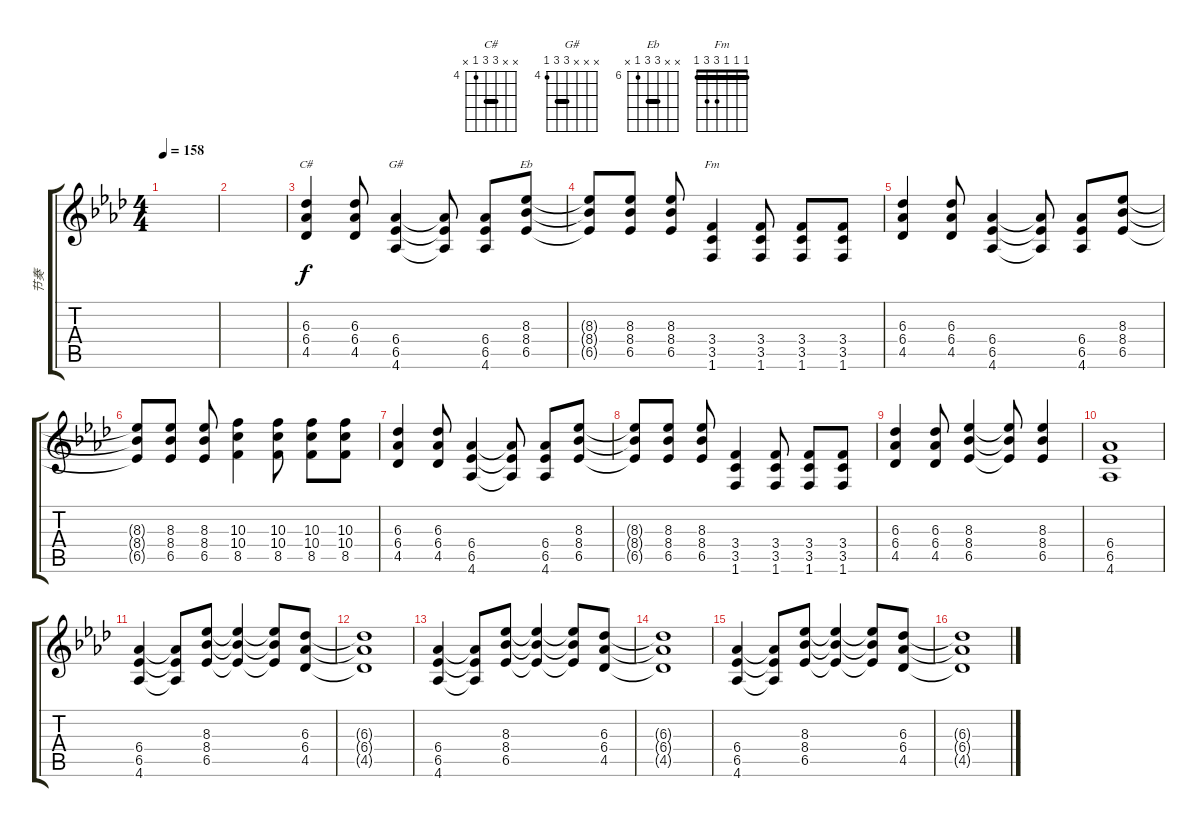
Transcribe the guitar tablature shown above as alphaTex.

\track ("节奏" "节奏") {instrument overdrivenguitar}
\staff {score tabs}
\tuning (E4 B3 G3 D3 A2 E2) {hide}
\chord ("C#" x x 6 6 4 x) {firstfret 4 barre 6}
\chord ("G#" x x x 6 6 4) {firstfret 4 barre 6}
\chord ("Eb" x x 8 8 6 x) {firstfret 6 barre 8}
\chord ("Fm" 1 1 1 3 3 1) {barre 1}
\ts (4 4)
\tempo 158
\clef g2
\ks ab
|
|
(6.3 6.4 4.5).4{ch "C#"} (6.3 6.4 4.5).8 (6.4 6.5 4.6).4{ch "G#"} (6.4{t} 6.5{t} 4.6{t}).8 (6.4 6.5 4.6).8 (8.3 8.4 6.5).8{ch "Eb"} |
(8.3{t} 8.4{t} 6.5{t}).8 (8.3 8.4 6.5).8 (8.3 8.4 6.5).8 (3.4 3.5 1.6).4{ch "Fm"} (3.4 3.5 1.6).8 (3.4 3.5 1.6).8 (3.4 3.5 1.6).8 |
(6.3 6.4 4.5).4 (6.3 6.4 4.5).8 (6.4 6.5 4.6).4 (6.4{t} 6.5{t} 4.6{t}).8 (6.4 6.5 4.6).8 (8.3 8.4 6.5).8 |
(8.3{t} 8.4{t} 6.5{t}).8 (8.3 8.4 6.5).8 (8.3 8.4 6.5).8 (10.3 10.4 8.5).4 (10.3 10.4 8.5).8 (10.3 10.4 8.5).8 (10.3 10.4 8.5).8 |
(6.3 6.4 4.5).4 (6.3 6.4 4.5).8 (6.4 6.5 4.6).4 (6.4{t} 6.5{t} 4.6{t}).8 (6.4 6.5 4.6).8 (8.3 8.4 6.5).8 |
(8.3{t} 8.4{t} 6.5{t}).8 (8.3 8.4 6.5).8 (8.3 8.4 6.5).8 (3.4 3.5 1.6).4 (3.4 3.5 1.6).8 (3.4 3.5 1.6).8 (3.4 3.5 1.6).8 |
(6.3 6.4 4.5).4{txt ""} (6.3 6.4 4.5).8 (8.3 8.4 6.5).4 (8.3{t} 8.4{t} 6.5{t}).8 (8.3 8.4 6.5).4 |
(6.4 6.5 4.6).1 |
(6.4 6.5 4.6).4 (6.4{t} 6.5{t} 4.6{t}).8 (8.3 8.4 6.5).8 (8.3{t} 8.4{t} 6.5{t}).4 (8.3{t} 8.4{t} 6.5{t}).8 (6.3 6.4 4.5).8 |
(6.3{t} 6.4{t} 4.5{t}).1 |
(6.4 6.5 4.6).4 (6.4{t} 6.5{t} 4.6{t}).8 (8.3 8.4 6.5).8 (8.3{t} 8.4{t} 6.5{t}).4 (8.3{t} 8.4{t} 6.5{t}).8 (6.3 6.4 4.5).8 |
(6.3{t} 6.4{t} 4.5{t}).1 |
(6.4 6.5 4.6).4 (6.4{t} 6.5{t} 4.6{t}).8 (8.3 8.4 6.5).8 (8.3{t} 8.4{t} 6.5{t}).4 (8.3{t} 8.4{t} 6.5{t}).8 (6.3 6.4 4.5).8 |
(6.3{t} 6.4{t} 4.5{t}).1
